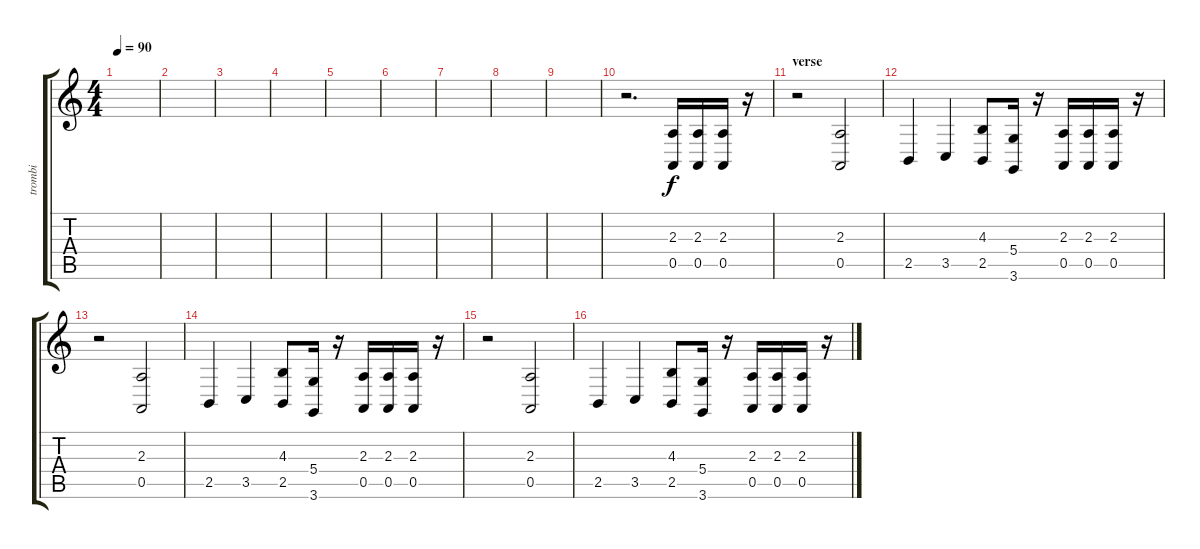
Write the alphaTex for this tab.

\track ("trombi" "trombi") {instrument trombone}
\staff {score tabs}
\tuning (E4 B3 G3 D3 A2 E2) {hide}
\ts (4 4)
\tempo 90
\clef g2
\ks c
|
|
|
|
|
|
|
|
|
r.2{d} (2.3 0.5).16 (2.3 0.5).16 (2.3 0.5).16 r.16 |
\section ("" "verse")
r.2 (2.3 0.5).2 |
2.5.4 3.5.4 (4.3 2.5).8 (5.4 3.6).16 r.16 (2.3 0.5).16 (2.3 0.5).16 (2.3 0.5).16 r.16 |
r.2 (2.3 0.5).2 |
2.5.4 3.5.4 (4.3 2.5).8 (5.4 3.6).16 r.16 (2.3 0.5).16 (2.3 0.5).16 (2.3 0.5).16 r.16 |
r.2 (2.3 0.5).2 |
2.5.4 3.5.4 (4.3 2.5).8 (5.4 3.6).16 r.16 (2.3 0.5).16 (2.3 0.5).16 (2.3 0.5).16 r.16
